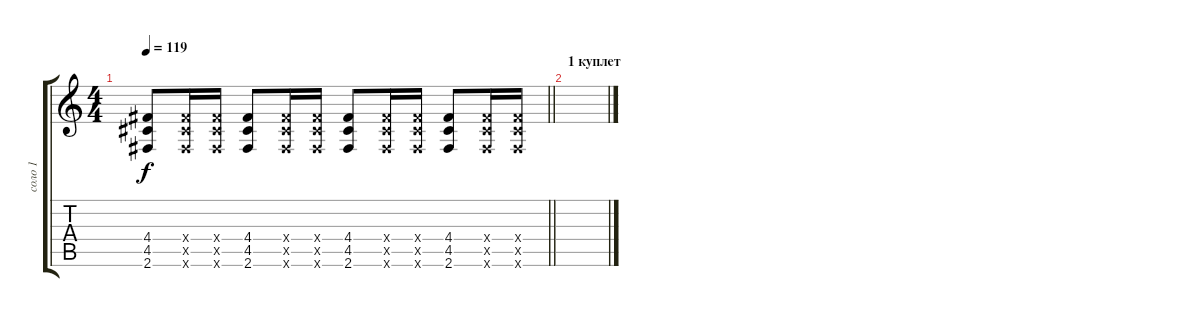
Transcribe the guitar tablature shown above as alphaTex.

\track ("соло 1" "соло 1") {instrument overdrivenguitar}
\staff {score tabs}
\tuning (E4 B3 G3 D3 A2 E2) {hide}
\ts (4 4)
\tempo 119
\clef g2
\barLineRight lightlight
\ks c
(4.4 4.5 2.6).8{dy f} (4.4{x} 4.5{x} 2.6{x}).16 (4.4{x} 4.5{x} 2.6{x}).16 (4.4 4.5 2.6).8 (4.4{x} 4.5{x} 2.6{x}).16 (4.4{x} 4.5{x} 2.6{x}).16 (4.4 4.5 2.6).8 (4.4{x} 4.5{x} 2.6{x}).16 (4.4{x} 4.5{x} 2.6{x}).16 (4.4 4.5 2.6).8 (4.4{x} 4.5{x} 2.6{x}).16 (4.4{x} 4.5{x} 2.6{x}).16 |
\section ("" "1 куплет")
